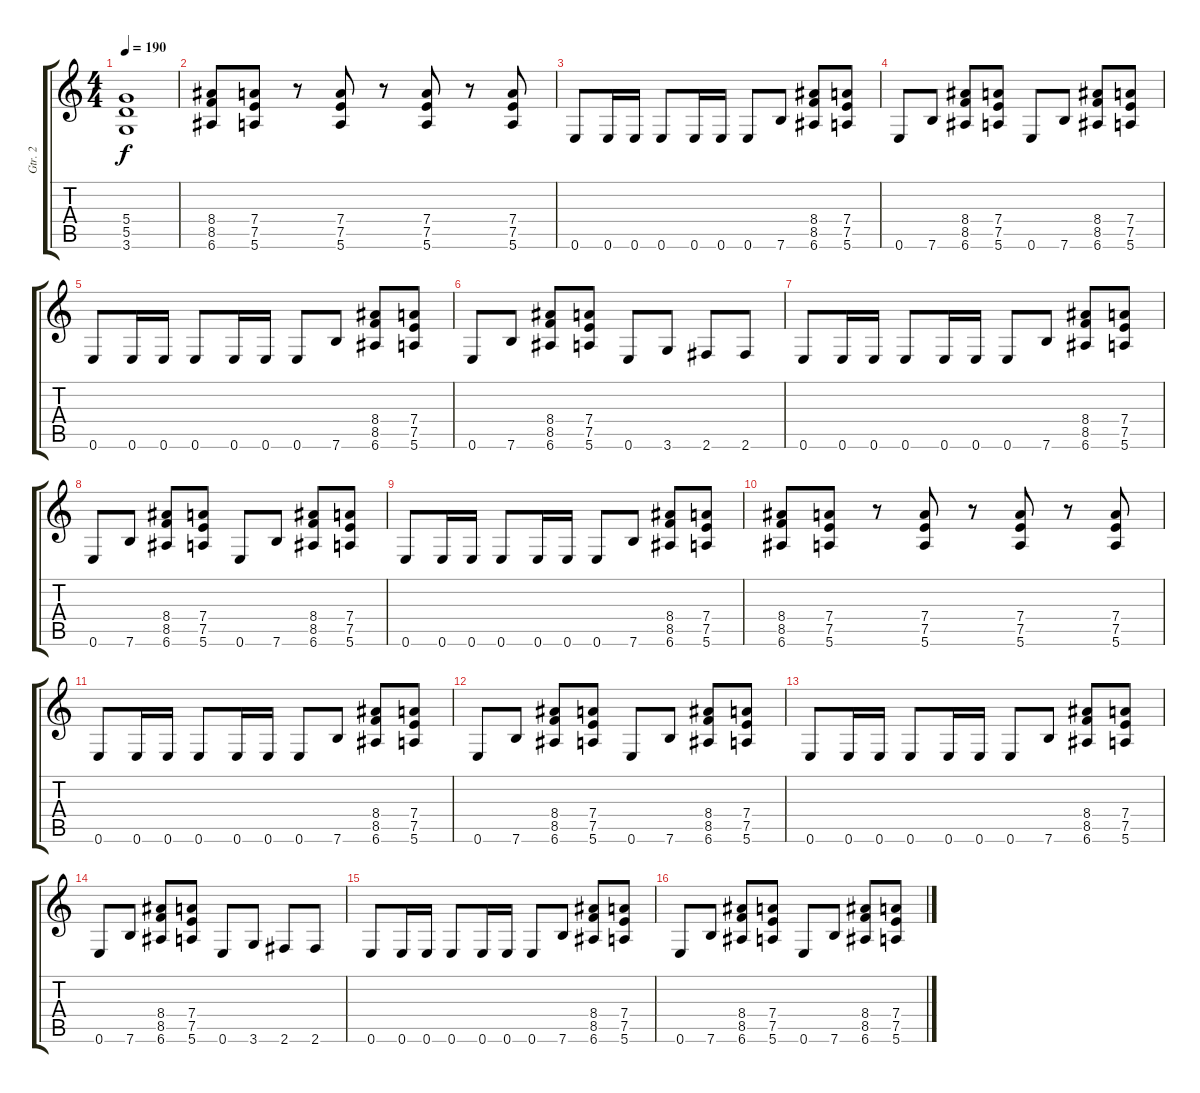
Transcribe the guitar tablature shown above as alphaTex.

\track ("Gtr. 2" "Gtr. 2") {instrument distortionguitar}
\staff {score tabs}
\tuning (E4 B3 G3 D3 A2 E2) {hide}
\ts (4 4)
\tempo 190
\clef g2
\ks c
(5.4{t} 5.5{t} 3.6{t}).1{dy f} |
(8.4 8.5 6.6).8 (7.4 7.5 5.6).8 r.8 (7.4 7.5 5.6).8 r.8 (7.4 7.5 5.6).8 r.8 (7.4 7.5 5.6).8 |
0.6.8 0.6.16 0.6.16 0.6.8 0.6.16 0.6.16 0.6.8 7.6.8 (8.4 8.5 6.6).8 (7.4 7.5 5.6).8 |
0.6.8 7.6.8 (8.4 8.5 6.6).8 (7.4 7.5 5.6).8 0.6.8 7.6.8 (8.4 8.5 6.6).8 (7.4 7.5 5.6).8 |
0.6.8 0.6.16 0.6.16 0.6.8 0.6.16 0.6.16 0.6.8 7.6.8 (8.4 8.5 6.6).8 (7.4 7.5 5.6).8 |
0.6.8 7.6.8 (8.4 8.5 6.6).8 (7.4 7.5 5.6).8 0.6.8 3.6.8 2.6.8 2.6.8 |
0.6.8 0.6.16 0.6.16 0.6.8 0.6.16 0.6.16 0.6.8 7.6.8 (8.4 8.5 6.6).8 (7.4 7.5 5.6).8 |
0.6.8 7.6.8 (8.4 8.5 6.6).8 (7.4 7.5 5.6).8 0.6.8 7.6.8 (8.4 8.5 6.6).8 (7.4 7.5 5.6).8 |
0.6.8 0.6.16 0.6.16 0.6.8 0.6.16 0.6.16 0.6.8 7.6.8 (8.4 8.5 6.6).8 (7.4 7.5 5.6).8 |
(8.4 8.5 6.6).8 (7.4 7.5 5.6).8 r.8 (7.4 7.5 5.6).8 r.8 (7.4 7.5 5.6).8 r.8 (7.4 7.5 5.6).8 |
0.6.8 0.6.16 0.6.16 0.6.8 0.6.16 0.6.16 0.6.8 7.6.8 (8.4 8.5 6.6).8 (7.4 7.5 5.6).8 |
0.6.8 7.6.8 (8.4 8.5 6.6).8 (7.4 7.5 5.6).8 0.6.8 7.6.8 (8.4 8.5 6.6).8 (7.4 7.5 5.6).8 |
0.6.8 0.6.16 0.6.16 0.6.8 0.6.16 0.6.16 0.6.8 7.6.8 (8.4 8.5 6.6).8 (7.4 7.5 5.6).8 |
0.6.8 7.6.8 (8.4 8.5 6.6).8 (7.4 7.5 5.6).8 0.6.8 3.6.8 2.6.8 2.6.8 |
0.6.8 0.6.16 0.6.16 0.6.8 0.6.16 0.6.16 0.6.8 7.6.8 (8.4 8.5 6.6).8 (7.4 7.5 5.6).8 |
0.6.8 7.6.8 (8.4 8.5 6.6).8 (7.4 7.5 5.6).8 0.6.8 7.6.8 (8.4 8.5 6.6).8 (7.4 7.5 5.6).8
